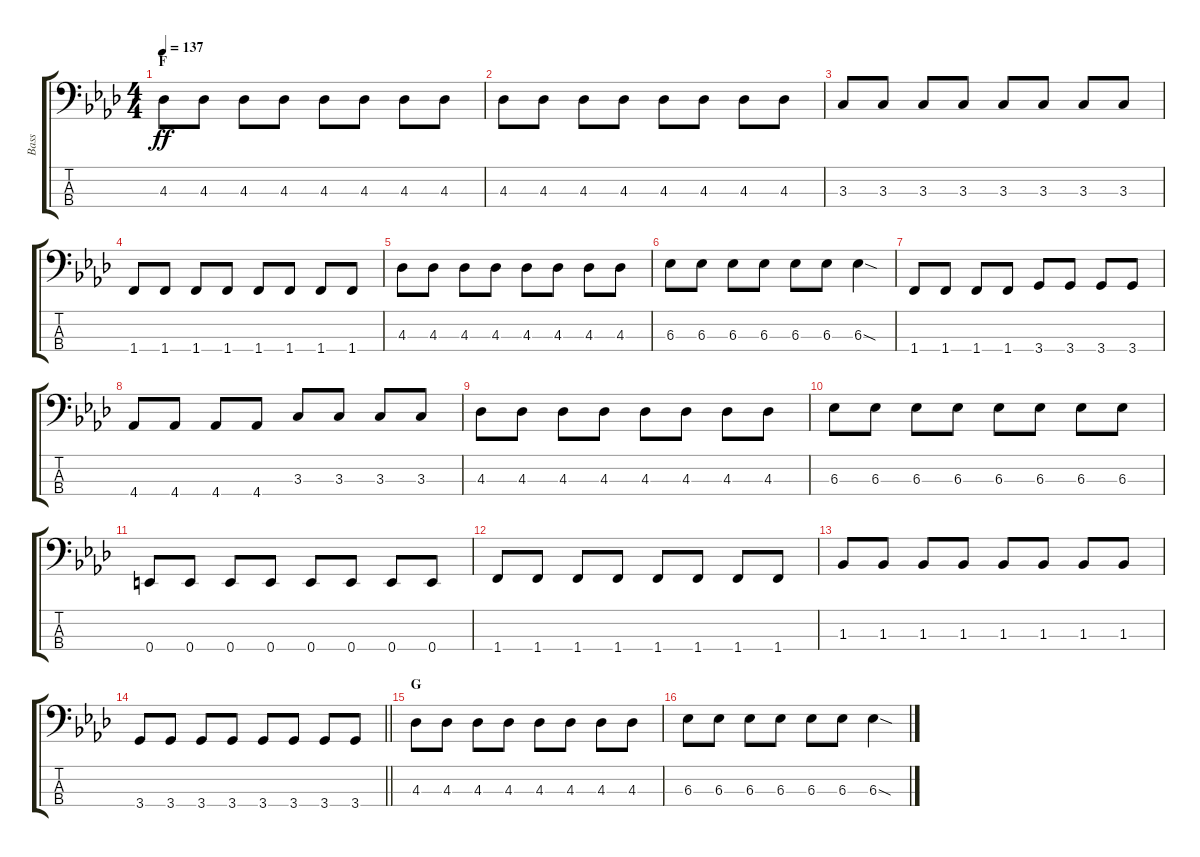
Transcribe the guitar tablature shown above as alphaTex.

\track ("Bass" "Bass") {instrument electricbasspick}
\staff {score tabs}
\tuning (G2 D2 A1 E1) {hide}
\ts (4 4)
\section ("" "F")
\tempo 137
\clef f4
\ks ab
4.3.8{dy ff} 4.3.8 4.3.8 4.3.8 4.3.8 4.3.8 4.3.8 4.3.8 |
4.3.8 4.3.8 4.3.8 4.3.8 4.3.8 4.3.8 4.3.8 4.3.8 |
3.3.8 3.3.8 3.3.8 3.3.8 3.3.8 3.3.8 3.3.8 3.3.8 |
1.4.8 1.4.8 1.4.8 1.4.8 1.4.8 1.4.8 1.4.8 1.4.8 |
4.3.8 4.3.8 4.3.8 4.3.8 4.3.8 4.3.8 4.3.8 4.3.8 |
6.3.8 6.3.8 6.3.8 6.3.8 6.3.8 6.3.8 6.3{sod}.4 |
1.4.8 1.4.8 1.4.8 1.4.8 3.4.8 3.4.8 3.4.8 3.4.8 |
4.4.8 4.4.8 4.4.8 4.4.8 3.3.8 3.3.8 3.3.8 3.3.8 |
4.3.8 4.3.8 4.3.8 4.3.8 4.3.8 4.3.8 4.3.8 4.3.8 |
6.3.8 6.3.8 6.3.8 6.3.8 6.3.8 6.3.8 6.3.8 6.3.8 |
0.4.8 0.4.8 0.4.8 0.4.8 0.4.8 0.4.8 0.4.8 0.4.8 |
1.4.8 1.4.8 1.4.8 1.4.8 1.4.8 1.4.8 1.4.8 1.4.8 |
1.3.8 1.3.8 1.3.8 1.3.8 1.3.8 1.3.8 1.3.8 1.3.8 |
\barLineRight lightlight
3.4.8 3.4.8 3.4.8 3.4.8 3.4.8 3.4.8 3.4.8 3.4.8 |
\section ("" "G")
4.3.8 4.3.8 4.3.8 4.3.8 4.3.8 4.3.8 4.3.8 4.3.8 |
6.3.8 6.3.8 6.3.8 6.3.8 6.3.8 6.3.8 6.3{sod}.4
